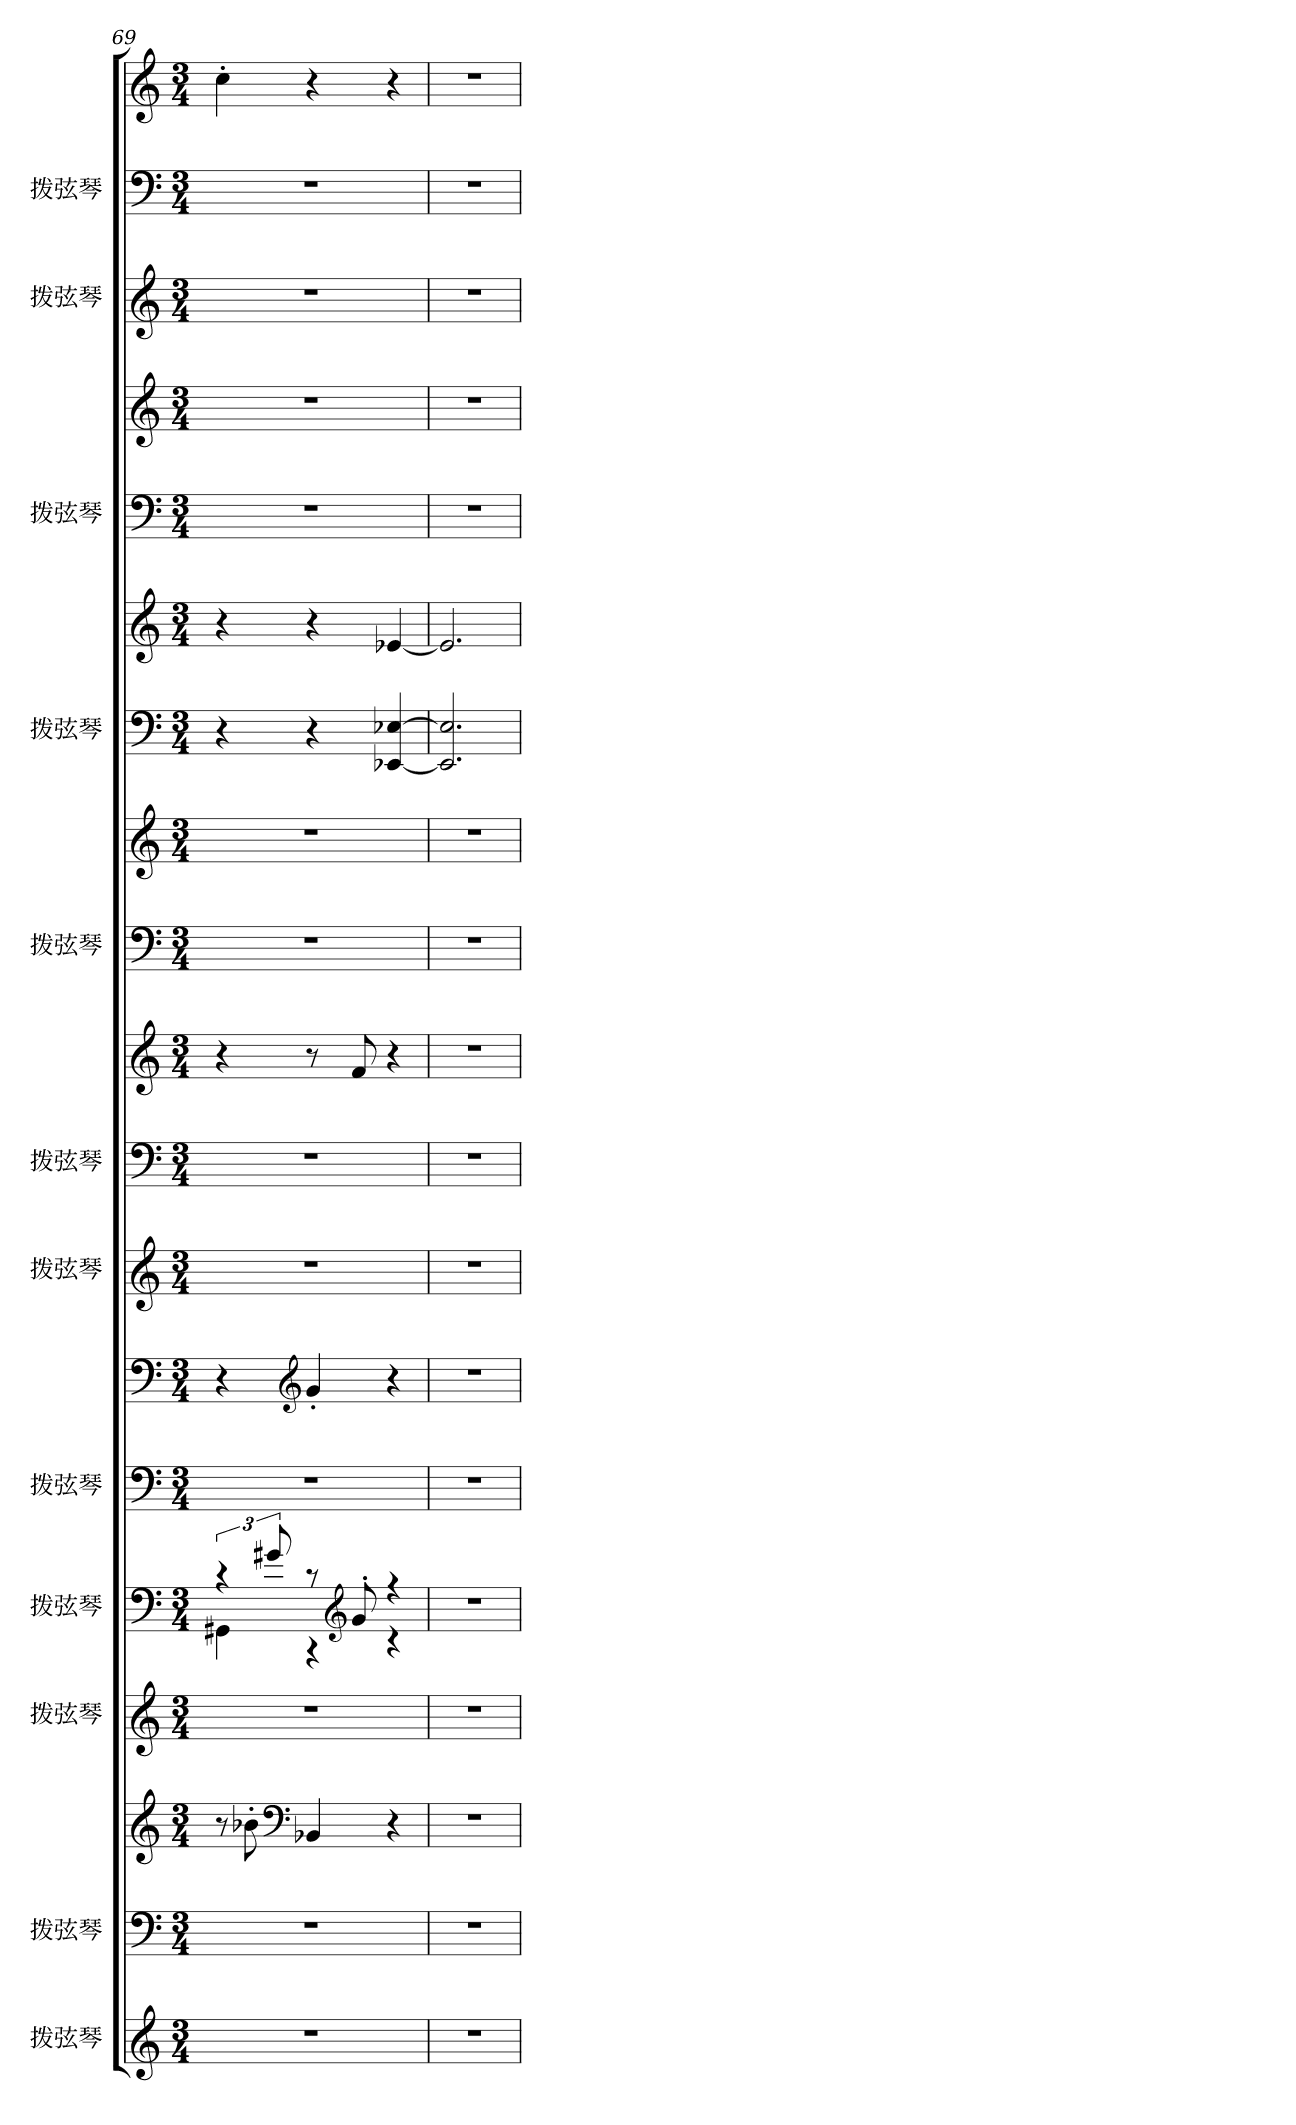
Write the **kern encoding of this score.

**kern	**kern	**kern	**kern	**kern	**kern	**kern	**kern	**kern	**kern	**kern	**kern	**kern	**kern	**kern	**kern	**kern	**kern	**kern
*part12	*part11	*part11	*part10	*part9	*part8	*part8	*part7	*part6	*part6	*part5	*part5	*part4	*part4	*part3	*part3	*part2	*part1	*part1
*staff19	*staff18	*staff17	*staff16	*staff15	*staff14	*staff13	*staff12	*staff11	*staff10	*staff9	*staff8	*staff7	*staff6	*staff5	*staff4	*staff3	*staff2	*staff1
*I"拨弦琴	*I"拨弦琴	*	*I"拨弦琴	*I"拨弦琴	*I"拨弦琴	*	*I"拨弦琴	*I"拨弦琴	*	*I"拨弦琴	*	*I"拨弦琴	*	*I"拨弦琴	*	*I"拨弦琴	*I"拨弦琴	*
!!LO:PB:g=z
*clefG2	*clefF4	*clefG2	*clefG2	*clefF4	*clefF4	*clefF4	*clefG2	*clefF4	*clefG2	*clefF4	*clefG2	*clefF4	*clefG2	*clefF4	*clefG2	*clefG2	*clefF4	*clefG2
*k[]	*k[]	*k[]	*k[]	*k[]	*k[]	*k[]	*k[]	*k[]	*k[]	*k[]	*k[]	*k[]	*k[]	*k[]	*k[]	*k[]	*k[]	*k[]
*M3/4	*M3/4	*M3/4	*M3/4	*M3/4	*M3/4	*M3/4	*M3/4	*M3/4	*M3/4	*M3/4	*M3/4	*M3/4	*M3/4	*M3/4	*M3/4	*M3/4	*M3/4	*M3/4
=69	=69	=69	=69	=69	=69	=69	=69	=69	=69	=69	=69	=69	=69	=69	=69	=69	=69	=69
*	*	*	*	*^	*	*	*	*	*	*	*	*	*	*	*	*	*	*
2.r	2.r	8r	2.r	6r	4GG#X\	2.r	4r	2.r	2.r	4r	2.r	2.r	4r	4r	2.r	2.r	2.r	2.r	4cc'\
.	.	8b-X'\	.	.	.	.	.	.	.	.	.	.	.	.	.	.	.	.	.
.	.	.	.	12g#X/	.	.	.	.	.	.	.	.	.	.	.	.	.	.	.
*	*	*clefF4	*	*	*	*	*clefG2	*	*	*	*	*	*	*	*	*	*	*	*
.	.	4BB-X/	.	8r	4r	.	4g'/	.	.	8r	.	.	4r	4r	.	.	.	.	4r
*	*	*	*	*clefG2	*	*	*	*	*	*	*	*	*	*	*	*	*	*	*
.	.	.	.	8g#'/	.	.	.	.	.	8f/	.	.	.	.	.	.	.	.	.
.	.	4r	.	4r	4r	.	4r	.	.	4r	.	.	[4EE-X/ [4E-X/	[4e-X/	.	.	.	.	4r
*	*	*	*	*v	*v	*	*	*	*	*	*	*	*	*	*	*	*	*	*
=70	=70	=70	=70	=70	=70	=70	=70	=70	=70	=70	=70	=70	=70	=70	=70	=70	=70	=70
2.r	2.r	2.r	2.r	2.r	2.r	2.r	2.r	2.r	2.r	2.r	2.r	2.EE-/] 2.E-/]	2.e-/]	2.r	2.r	2.r	2.r	2.r
=	=	=	=	=	=	=	=	=	=	=	=	=	=	=	=	=	=	=
*-	*-	*-	*-	*-	*-	*-	*-	*-	*-	*-	*-	*-	*-	*-	*-	*-	*-	*-
